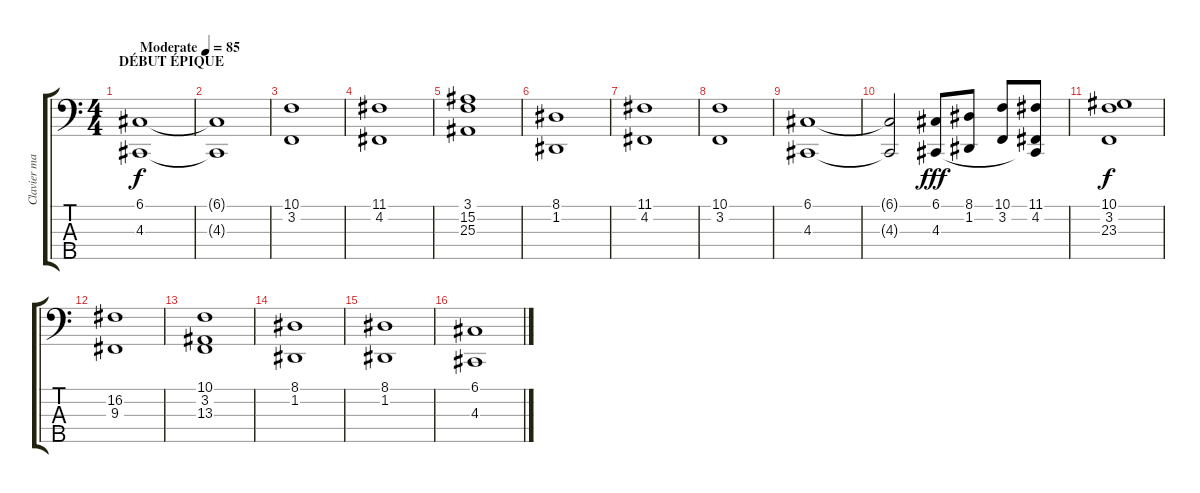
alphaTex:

\track ("Clavier main gauche 1" "Clavier ma") {instrument stringensemble2}
\staff {score tabs}
\tuning (G2 D2 A1 E1 B0) {hide}
\ts (4 4)
\section ("" "DÉBUT ÉPIQUE")
\tempo (85 "Moderate")
\clef f4
\ks c
(6.1 4.3).1{dy f instrument stringensemble2} |
(6.1{t} 4.3{t}).1 |
(10.1 3.2).1 |
(11.1 4.2).1 |
(3.1 15.2 25.3).1 |
(8.1 1.2).1 |
(11.1 4.2).1 |
(10.1 3.2).1 |
(6.1 4.3).1 |
(6.1{t} 4.3{t}).2 (6.1 4.3).8{dy fff} (8.1 1.2).8 (10.1 3.2).8 (11.1 4.2 4.3{t}).8 |
(10.1 3.2 23.3).1{dy f} |
(16.2 9.3).1 |
(10.1 3.2 13.3).1 |
(8.1 1.2).1 |
(8.1 1.2).1 |
(6.1 4.3).1
